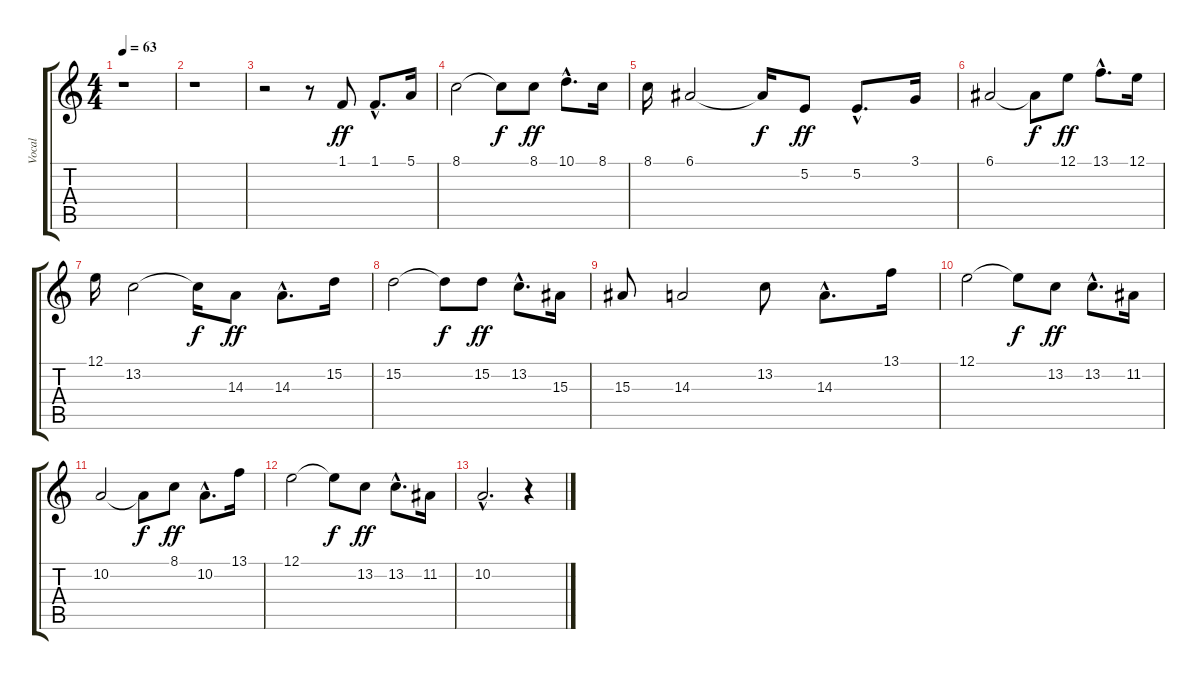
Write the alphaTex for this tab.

\track ("Vocal" "Vocal") {instrument synthvoice}
\staff {score tabs}
\tuning (E4 B3 G3 D3 A2 E2) {hide}
\ts (4 4)
\tempo 63
\clef g2
\ks c
r.1{dy ff} |
r.1 |
r.2 r.8 1.1.8 1.1{hac}.8{d} 5.1.16 |
8.1.2 8.1{t}.8{dy f} 8.1.8{dy ff} 10.1{hac}.8{d} 8.1.16 |
8.1.16 6.1.2 6.1{t}.16{dy f} 5.2.8{dy ff} 5.2{hac}.8{d} 3.1.16 |
6.1.2 6.1{t}.8{dy f} 12.1.8{dy ff} 13.1{hac}.8{d} 12.1.16 |
12.1.16 13.2.2 13.2{t}.16{dy f} 14.3.8{dy ff} 14.3{hac}.8{d} 15.2.16 |
15.2.2 15.2{t}.8{dy f} 15.2.8{dy ff} 13.2{hac}.8{d} 15.3.16 |
15.3.8 14.3.2 13.2.8 14.3{hac}.8{d} 13.1.16 |
12.1.2 12.1{t}.8{dy f} 13.2.8{dy ff} 13.2{hac}.8{d} 11.2.16 |
10.2.2 10.2{t}.8{dy f} 8.1.8{dy ff} 10.2{hac}.8{d} 13.1.16 |
12.1.2 12.1{t}.8{dy f} 13.2.8{dy ff} 13.2{hac}.8{d} 11.2.16 |
10.2{hac}.2{d} r.4
